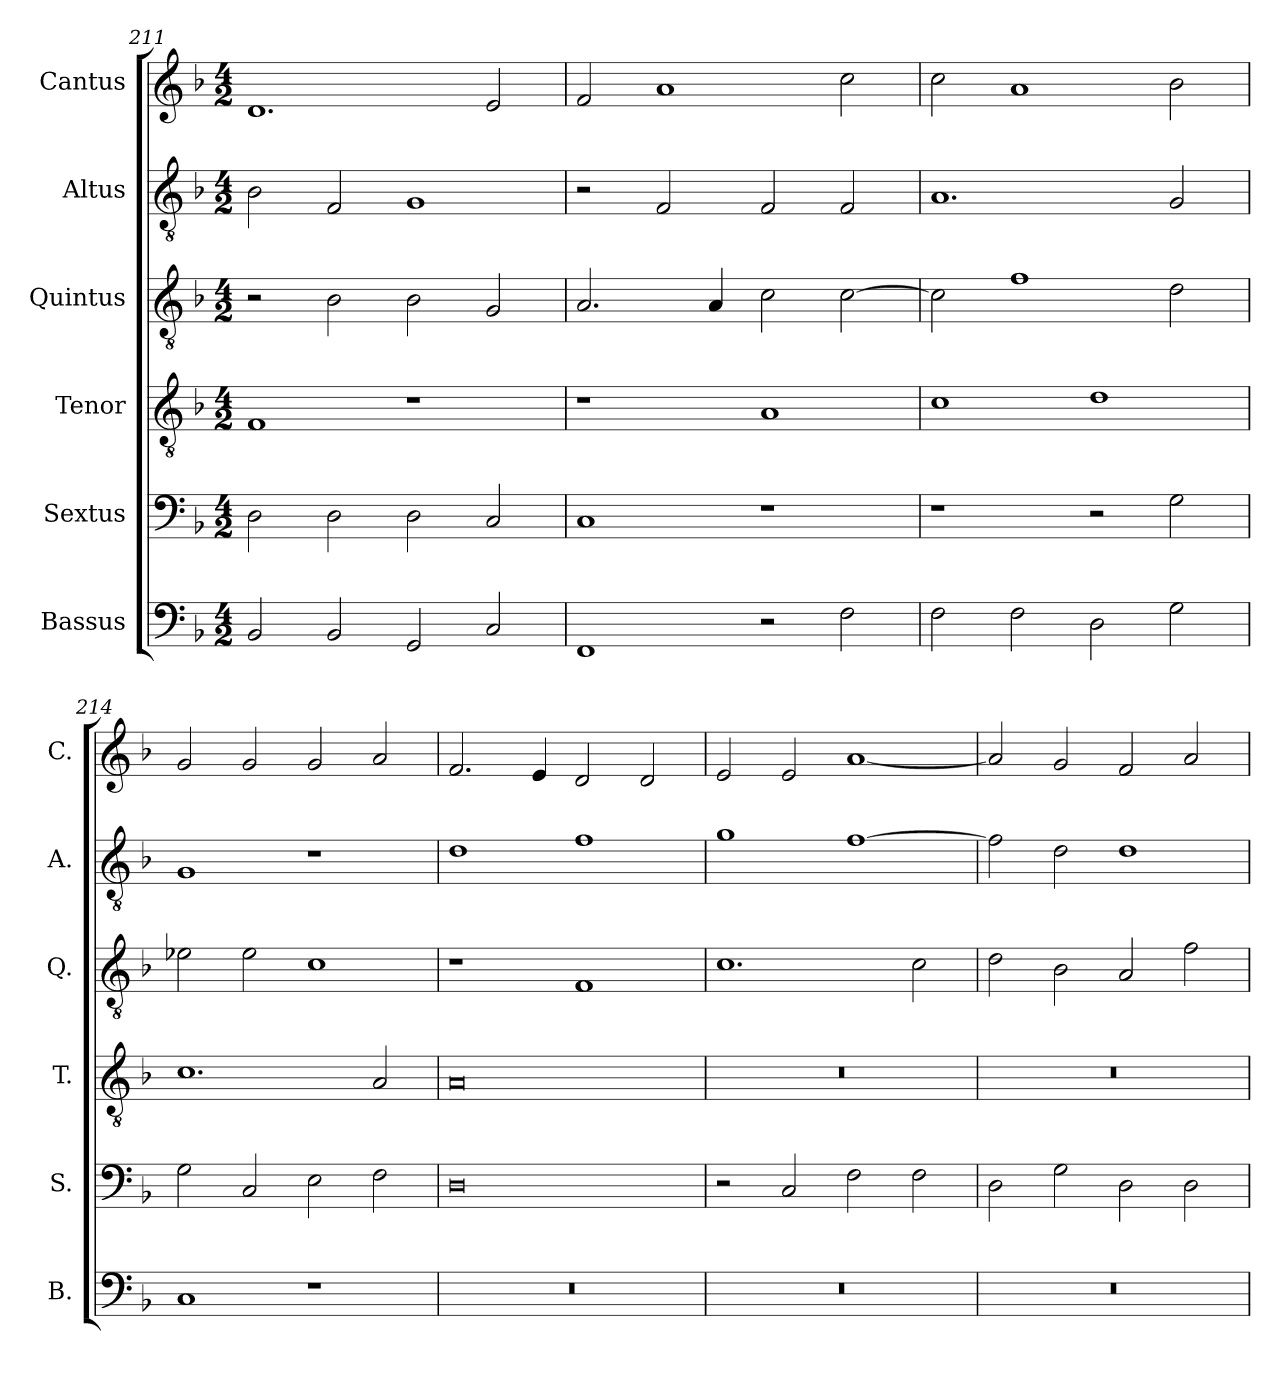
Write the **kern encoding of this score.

**kern	**kern	**kern	**kern	**kern	**kern
*part6	*part5	*part4	*part3	*part2	*part1
*staff6	*staff5	*staff4	*staff3	*staff2	*staff1
*I"Bassus	*I"Sextus	*I"Tenor	*I"Quintus	*I"Altus	*I"Cantus
*I'B.	*I'S.	*I'T.	*I'Q.	*I'A.	*I'C.
!!LO:LB:g=z
*clefF4	*clefF4	*clefGv2	*clefGv2	*clefGv2	*clefG2
*k[b-]	*k[b-]	*k[b-]	*k[b-]	*k[b-]	*k[b-]
*F:	*F:	*F:	*F:	*F:	*F:
*M4/2	*M4/2	*M4/2	*M4/2	*M4/2	*M4/2
=211	=211	=211	=211	=211	=211
2BB-/	2D\	1F	2r	2B-\	1.d
2BB-/	2D\	.	2B-\	2F/	.
2GG/	2D\	1r	2B-\	1G	.
2C/	2C/	.	2G/	.	2e/
=212	=212	=212	=212	=212	=212
1FF	1C	1r	2.A/	2r	2f/
.	.	.	.	2F/	1a
.	.	.	4A/	.	.
2r	1r	1A	2c\	2F/	.
2F\	.	.	[2c\	2F/	2cc\
=213	=213	=213	=213	=213	=213
2F\	1r	1c	2c\]	1.A	2cc\
2F\	.	.	1f	.	1a
2D\	2r	1d	.	.	.
2G\	2G\	.	2d\	2G/	2b-\
=214	=214	=214	=214	=214	=214
1C	2G\	1.c	2e-X\	1G	2g/
.	2C/	.	2e-\	.	2g/
1r	2E\	.	1c	1r	2g/
.	2F\	2A/	.	.	2a/
=215	=215	=215	=215	=215	=215
0r	0D	0A	1r	1d	2.f/
.	.	.	.	.	4e/
.	.	.	1F	1f	2d/
.	.	.	.	.	2d/
=216	=216	=216	=216	=216	=216
0r	2r	0r	1.c	1g	2e/
.	2C/	.	.	.	2e/
.	2F\	.	.	[1f	[1a
.	2F\	.	2c\	.	.
=217	=217	=217	=217	=217	=217
0r	2D\	0r	2d\	2f\]	2a/]
.	2G\	.	2B-\	2d\	2g/
.	2D\	.	2A/	1d	2f/
.	2D\	.	2f\	.	2a/
=	=	=	=	=	=
*-	*-	*-	*-	*-	*-
